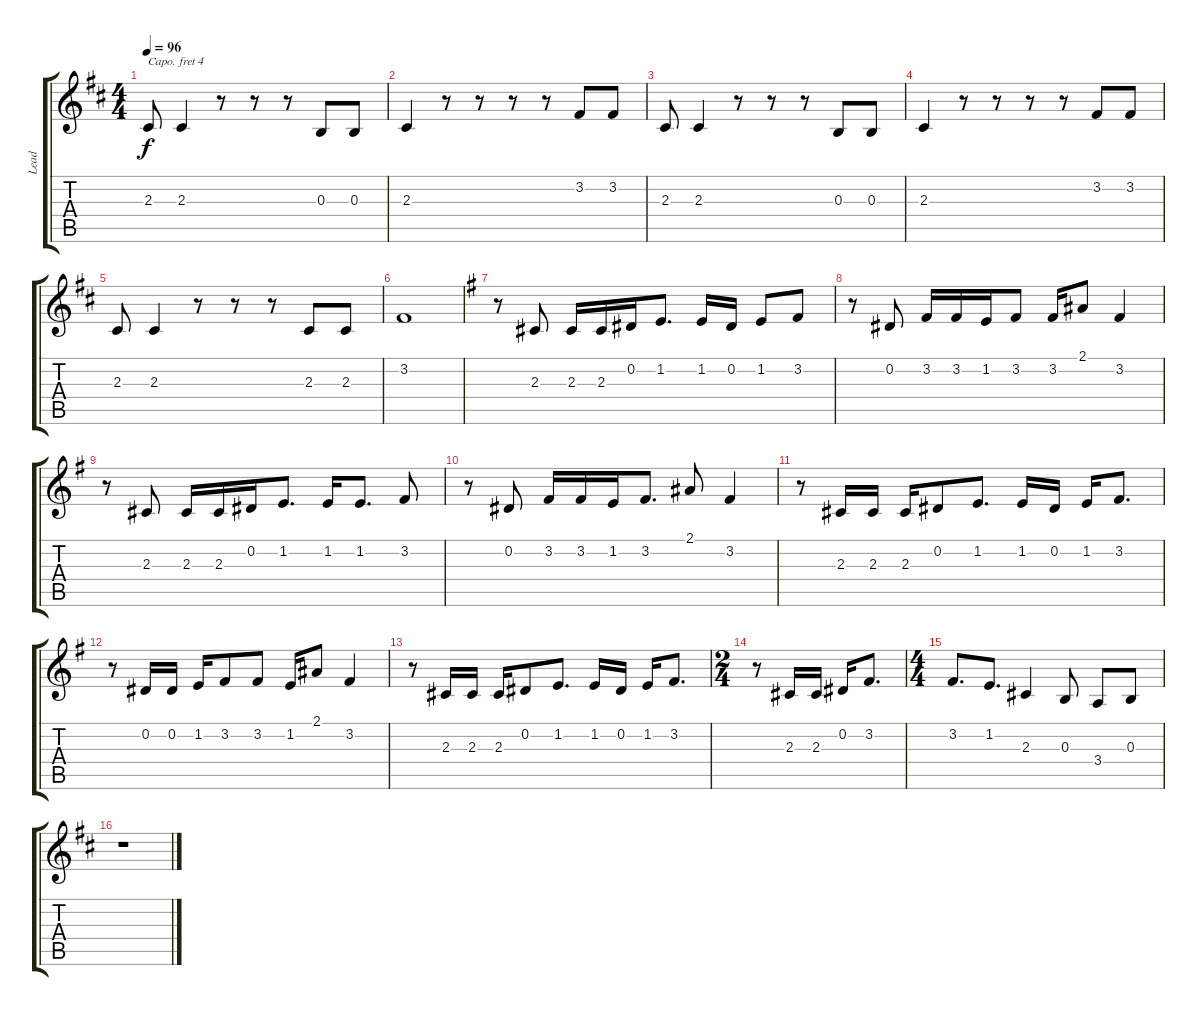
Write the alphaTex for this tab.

\track ("Lead" "Lead") {instrument altosax}
\staff {score tabs}
\capo 4
\tuning (E4 B3 G3 D3 A2 E2) {hide}
\ts (4 4)
\tempo 96
\clef g2
\ks d
2.3.8{dy f} 2.3.4 r.8 r.8 r.8 0.3.8 0.3.8 |
2.3.4 r.8 r.8 r.8 r.8 3.2.8 3.2.8 |
2.3.8 2.3.4 r.8 r.8 r.8 0.3.8 0.3.8 |
2.3.4 r.8 r.8 r.8 r.8 3.2.8 3.2.8 |
2.3.8 2.3.4 r.8 r.8 r.8 2.3.8 2.3.8 |
3.2.1 |
\ks g
r.8 2.3.8 2.3.16 2.3.16 0.2.16 1.2.8{d} 1.2.16 0.2.16 1.2.8 3.2.8 |
r.8 0.2.8 3.2.16 3.2.16 1.2.16 3.2.8 3.2.16 2.1.8 3.2.4 |
r.8 2.3.8 2.3.16 2.3.16 0.2.16 1.2.8{d} 1.2.16 1.2.8{d} 3.2.8 |
r.8 0.2.8 3.2.16 3.2.16 1.2.16 3.2.8{d} 2.1.8 3.2.4 |
r.8 2.3.16 2.3.16 2.3.16 0.2.8 1.2.8{d} 1.2.16 0.2.16 1.2.16 3.2.8{d} |
r.8 0.2.16 0.2.16 1.2.16 3.2.8 3.2.8 1.2.16 2.1.8 3.2.4 |
r.8 2.3.16 2.3.16 2.3.16 0.2.8 1.2.8{d} 1.2.16 0.2.16 1.2.16 3.2.8{d} |
\ts (2 4)
r.8 2.3.16 2.3.16 0.2.16 3.2.8{d} |
\ts (4 4)
3.2.8{d} 1.2.8{d} 2.3.4 0.3.8 3.4.8 0.3.8 |
\ks d
r.1
